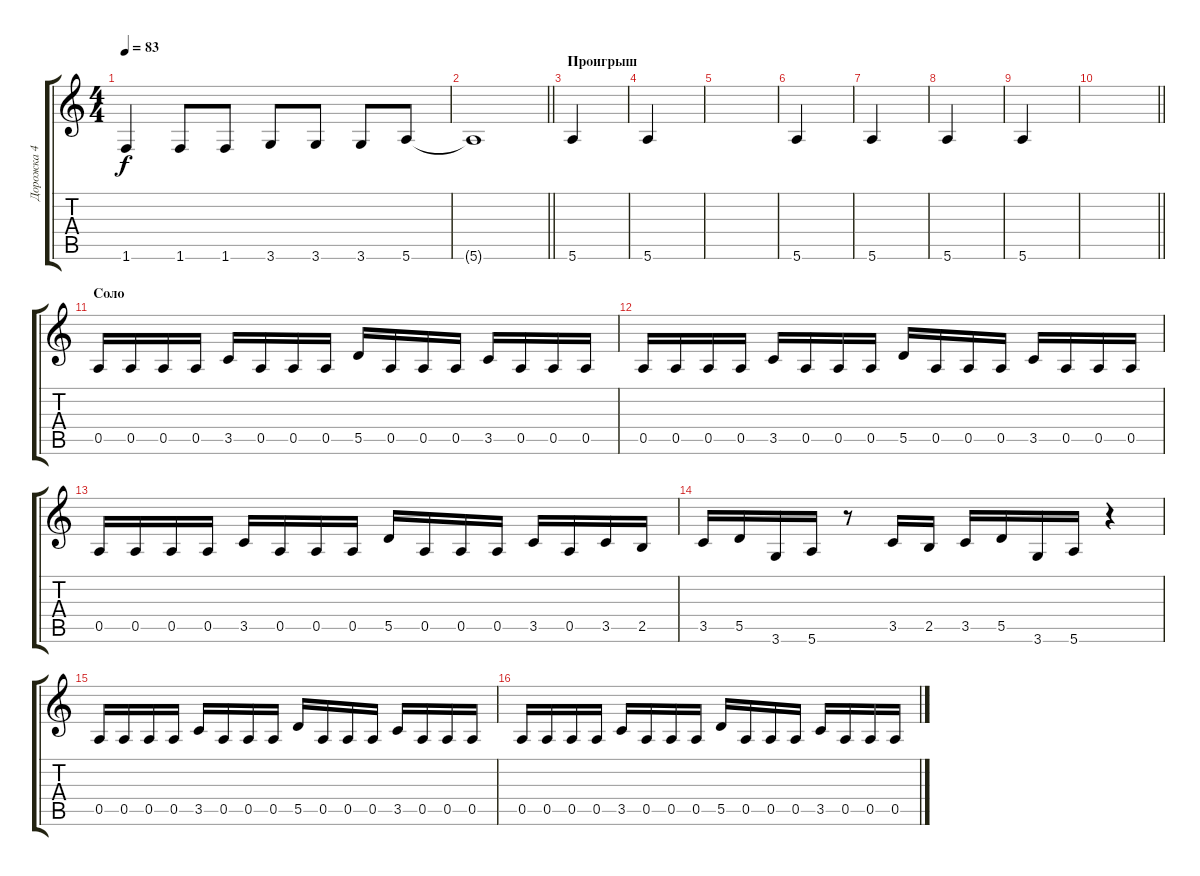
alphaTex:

\track ("Дорожка 4" "Дорожка 4") {instrument electricbasspick}
\staff {score tabs}
\tuning (E4 B3 G3 D3 A2 E2) {hide}
\ts (4 4)
\tempo 83
\clef g2
\ks c
1.6.4{dy f} 1.6.8 1.6.8 3.6.8 3.6.8 3.6.8 5.6.8 |
\barLineRight lightlight
5.6{t}.1 |
\section ("" "Проигрыш")
5.6.4 |
5.6.4 |
|
5.6.4 |
5.6.4 |
5.6.4 |
5.6.4 |
\barLineRight lightlight
|
\section ("" "Соло")
0.5.16 0.5.16 0.5.16 0.5.16 3.5.16 0.5.16 0.5.16 0.5.16 5.5.16 0.5.16 0.5.16 0.5.16 3.5.16 0.5.16 0.5.16 0.5.16 |
0.5.16 0.5.16 0.5.16 0.5.16 3.5.16 0.5.16 0.5.16 0.5.16 5.5.16 0.5.16 0.5.16 0.5.16 3.5.16 0.5.16 0.5.16 0.5.16 |
0.5.16 0.5.16 0.5.16 0.5.16 3.5.16 0.5.16 0.5.16 0.5.16 5.5.16 0.5.16 0.5.16 0.5.16 3.5.16 0.5.16 3.5.16 2.5.16 |
3.5.16 5.5.16 3.6.16 5.6.16 r.8 3.5.16 2.5.16 3.5.16 5.5.16 3.6.16 5.6.16 r.4 |
0.5.16 0.5.16 0.5.16 0.5.16 3.5.16 0.5.16 0.5.16 0.5.16 5.5.16 0.5.16 0.5.16 0.5.16 3.5.16 0.5.16 0.5.16 0.5.16 |
0.5.16 0.5.16 0.5.16 0.5.16 3.5.16 0.5.16 0.5.16 0.5.16 5.5.16 0.5.16 0.5.16 0.5.16 3.5.16 0.5.16 0.5.16 0.5.16
